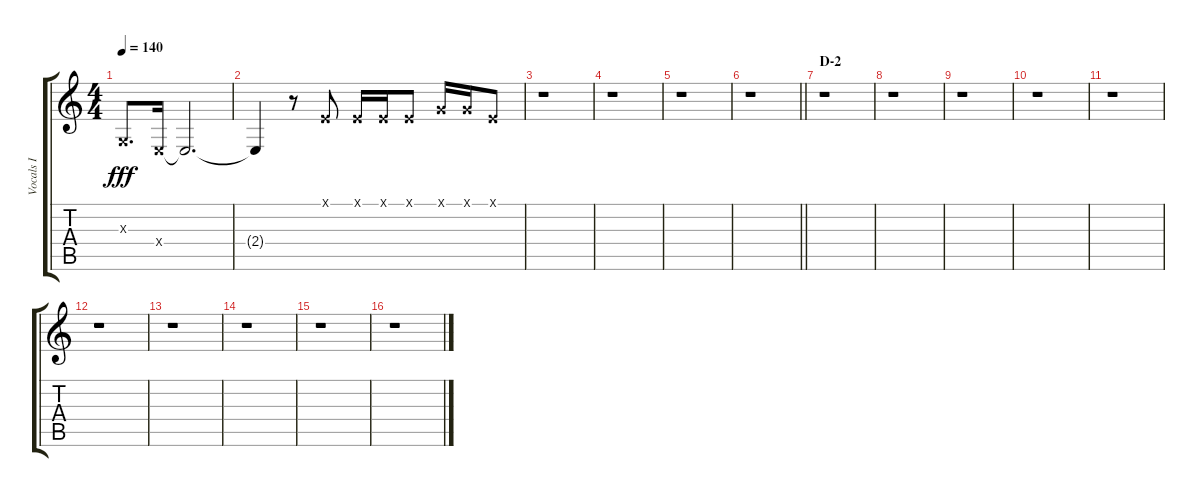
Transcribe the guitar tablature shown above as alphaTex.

\track ("Vocals I" "Vocals I") {instrument voiceoohs}
\staff {score tabs}
\tuning (E4 B3 G3 D3 A2 E2) {hide}
\ts (4 4)
\tempo 140
\clef g2
\ks c
0.3{x}.8{d dy fff} 2.4{x}.16 2.4{t}.2{d} |
2.4{t}.4 r.8 0.1{x}.8 0.1{x}.16 0.1{x}.16 0.1{x}.8 3.1{x}.16 3.1{x}.16 0.1{x}.8 |
r.1 |
r.1 |
r.1 |
\barLineRight lightlight
r.1 |
\section ("" "D-2")
r.1 |
r.1 |
r.1 |
r.1 |
r.1 |
r.1 |
r.1 |
r.1 |
r.1 |
r.1
